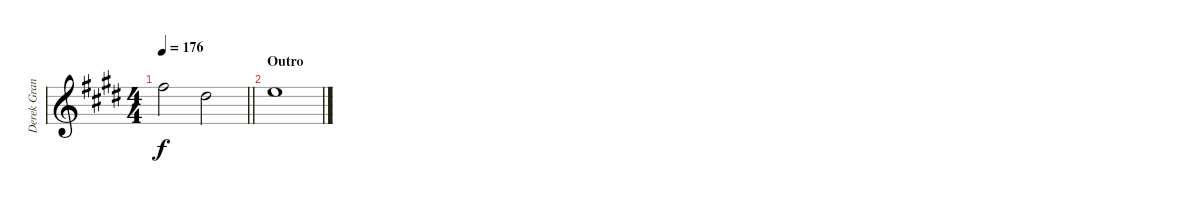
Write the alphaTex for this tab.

\track ("Derek Grant - Vocals" "Derek Gran") {instrument overdrivenguitar}
\staff {score}
\tuning (E4 B3 G3 D3 A2 E2) {hide}
\ts (4 4)
\tempo 176
\clef g2
\barLineRight lightlight
\ks e
2.1.2{dy f} 4.2.2 |
\section ("" "Outro")
0.1.1
